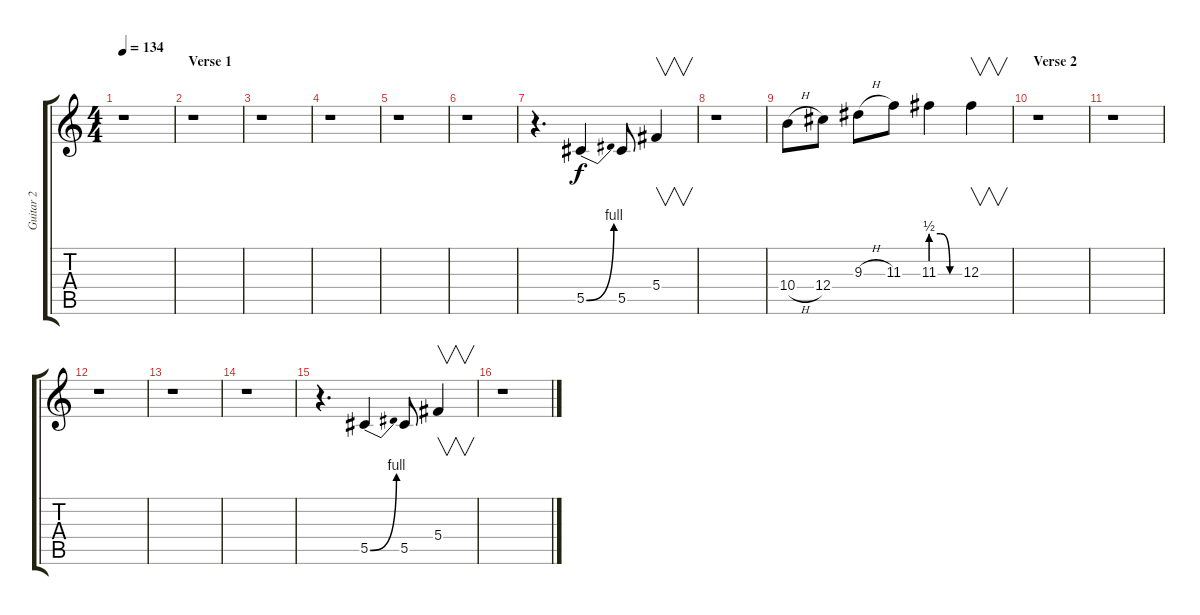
\track ("Guitar 2" "Guitar 2") {instrument distortionguitar}
\staff {score tabs}
\tuning (Eb4 Bb3 Gb3 Db3 Ab2 Eb2) {hide}
\ts (4 4)
\tempo 134
\clef g2
\ks c
r.1{dy f} |
\section ("" "Verse 1")
r.1 |
r.1 |
r.1 |
r.1 |
r.1 |
r.4{d} 5.5{be (bend 0 0 60 4)}.4 5.5.8 5.4.4{v} |
r.1 |
10.4{h}.8 12.4.8 9.3{h}.8 11.3.8 11.3{be (custom 0 2 20 2 40 0 60 0)}.4 12.3.4{v instrument guitarharmonics} |
\section ("" "Verse 2")
r.1{instrument distortionguitar} |
r.1 |
r.1 |
r.1 |
r.1 |
r.4{d} 5.5{be (bend 0 0 60 4)}.4 5.5.8 5.4.4{v} |
r.1
